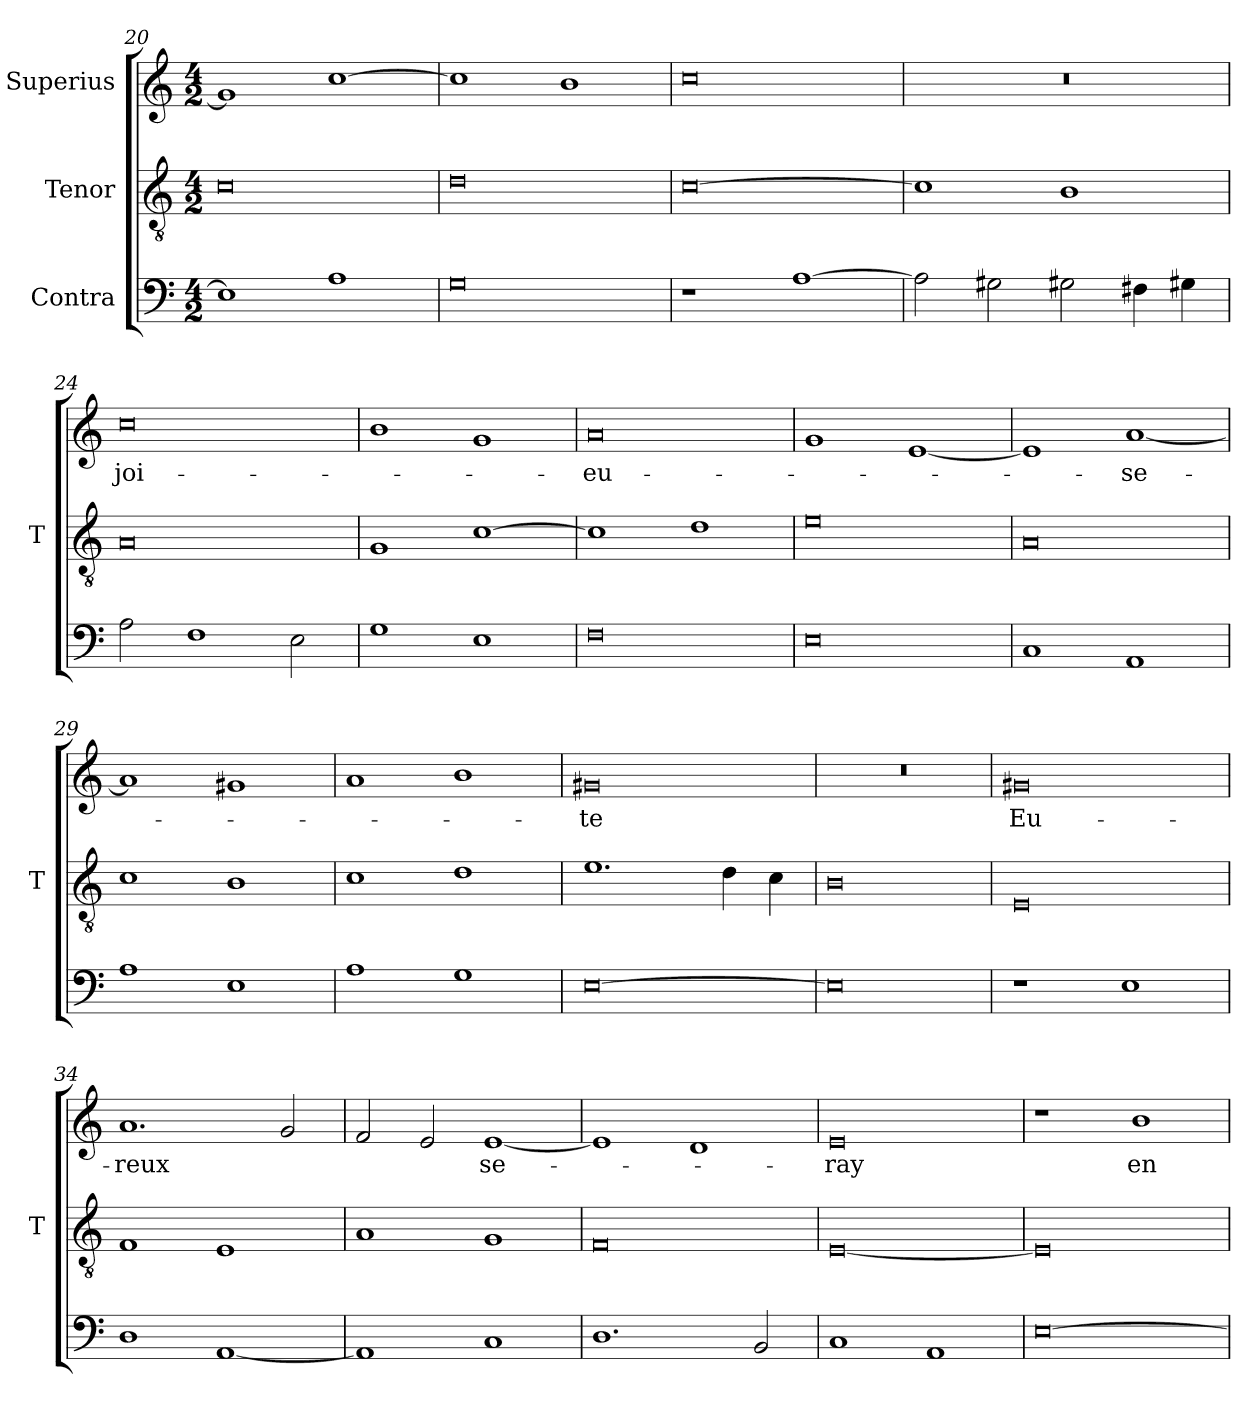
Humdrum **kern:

**kern	**kern	**kern	**text
*part3	*part2	*part1	*part1
*staff3	*staff2	*staff1	*staff1
*I"Contra	*I"Tenor	*I"Superius	*
*	*I'T	*	*
*clefF4	*clefGv2	*clefG2	*
*M4/2	*M4/2	*M4/2	*
=20	=20	=20	=20
1E]	0c	1g]	.
1A	.	[1cc	.
=21	=21	=21	=21
0G	0d	1cc]	.
.	.	1b	.
=22	=22	=22	=22
1r	[0c	0cc	.
[1A	.	.	.
=23	=23	=23	=23
2A]	1c]	0r	.
2G#X	.	.	.
2G#X	1B	.	.
4F#X	.	.	.
4G#X	.	.	.
=24	=24	=24	=24
2A	0A	0cc	joi-
1F	.	.	.
2E	.	.	.
=25	=25	=25	=25
1G	1G	1b	.
1E	[1c	1g	.
=26	=26	=26	=26
0F	1c]	0a	-eu-
.	1d	.	.
=27	=27	=27	=27
0E	0e	1g	.
.	.	[1e	.
=28	=28	=28	=28
1C	0A	1e]	.
1AA	.	[1a	-se-
=29	=29	=29	=29
1A	1c	1a]	.
1E	1B	1g#X	.
=30	=30	=30	=30
1A	1c	1a	.
1G	1d	1b	.
=31	=31	=31	=31
[0E	1.e	0g#X	-te
.	4d	.	.
.	4c	.	.
=32	=32	=32	=32
0E]	0B	0r	.
=33	=33	=33	=33
1r	0E	0g#X	Eu-
1E	.	.	.
=34	=34	=34	=34
1D	1F	1.a	-reux
[1AA	1E	.	.
.	.	2g	.
=35	=35	=35	=35
1AA]	1A	2f	.
.	.	2e	.
1C	1G	[1e	se-
=36	=36	=36	=36
1.D	0F	1e]	.
.	.	1d	.
2BB	.	.	.
=37	=37	=37	=37
1C	[0E	0e	-ray
1AA	.	.	.
=38	=38	=38	=38
[0E	0E]	1r	.
.	.	1b	-en
=	=	=	=
*-	*-	*-	*-
